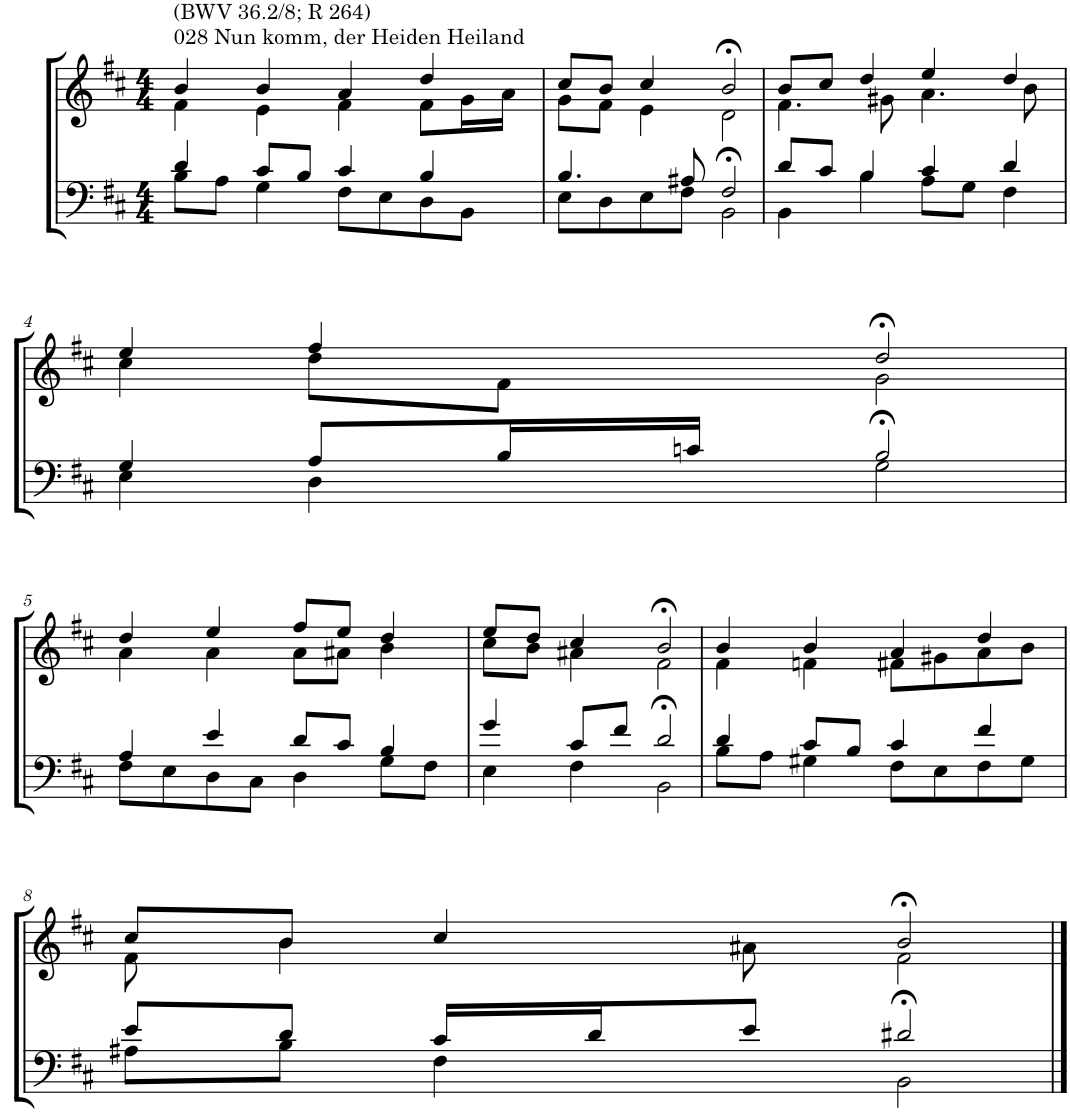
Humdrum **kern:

**kern	**kern
*part2	*part1
*staff2	*staff1
*I"Tenor/Baß	*I"Sopran/Alt
*clefF4	*clefG2
*k[f#c#]	*k[f#c#]
*M4/4	*M4/4
=1	=1
*^	*^
!	!	!LO:TX:a:t=028 Nun komm, der Heiden Heiland	!
!	!	!LO:TX:a:t=(BWV 36.2/8; R 264)	!
4d/	8B\L	4b/	4f#\
.	8A\J	.	.
8c#/L	4G\	4b/	4e\
8B/J	.	.	.
4c#/	8F#\L	4a/	4f#\
.	8E\	.	.
4B/	8D\	4dd/	8f#\L
.	8BB\J	.	16g\L
.	.	.	16a\JJ
=2	=2	=2	=2
4.B/	8E\L	8cc#/L	8g\L
.	8D\	8b/J	8f#\J
.	8E\	4cc#/	4e\
8A#X/	8F#\J	.	.
2F#/	2BB>\	2b>/	2d\
=3	=3	=3	=3
8d/L	4BB\	8b/L	4.f#\
8c#/J	.	8cc#/J	.
4B/	4B\	4dd/	.
.	.	.	8g#X\
4c#/	8A\L	4ee/	4.a\
.	8G\J	.	.
4d/	4F#\	4dd/	.
.	.	.	8b\
!!LO:LB:g=z	!!
=4	=4	=4	=4
4G/	4E\	4ee/	4cc#\
8A/L	4D\	4ff#/	8dd\L
16B/L	.	.	8f#\J
16cn/JJ	.	.	.
2B/	2G>\	2dd>/	2g\
!!LO:LB:g=z	!!
=5	=5	=5	=5
4A/	8F#\L	4dd/	4a\
.	8E\	.	.
4e/	8D\	4ee/	4a\
.	8C#\J	.	.
8d/L	4D\	8ff#/L	8a\L
8c#/J	.	8ee/J	8a#X\J
4B/	8G\L	4dd/	4b\
.	8F#\J	.	.
=6	=6	=6	=6
4g/	4E\	8ee/L	8cc#\L
.	.	8dd/J	8b\J
8c#/L	4F#\	4cc#/	4a#X\
8f#/J	.	.	.
2d/	2BB>\	2b>/	2f#\
=7	=7	=7	=7
4d/	8B\L	4b/	4f#\
.	8A\J	.	.
8c#/L	4G#X\	4b/	4fn\
8B/J	.	.	.
4c#/	8F#\L	4a/	8f#X\L
.	8E\	.	8g#X\
4f#/	8F#\	4dd/	8a\
.	8G#\J	.	8b\J
!!LO:LB:g=z	!!
=8	=8	=8	=8
8e/L	8A#X\L	8cc#/L	8f#\
8d/J	8B\J	8b/J	4b\
16c#/LL	4F#\	4cc#/	.
16d/J	.	.	.
8e/J	.	.	8a#X\
2d#X/	2BB>\	2b>/	2f#\
*v	*v	*	*
*	*v	*v
==	==
*-	*-
